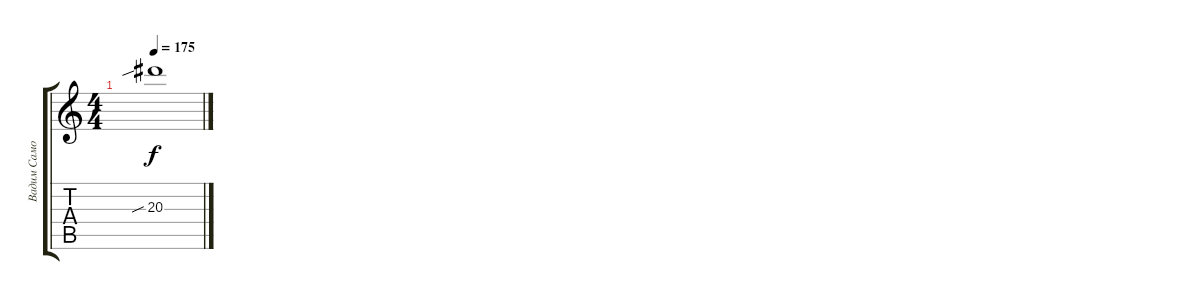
\track ("Вадим Самойлов" "Вадим Само") {instrument overdrivenguitar}
\staff {score tabs}
\tuning (E4 B3 G3 D3 A2 E2) {hide}
\ts (4 4)
\tempo 175
\clef g2
\ks c
20.3{sib}.1{dy f}
